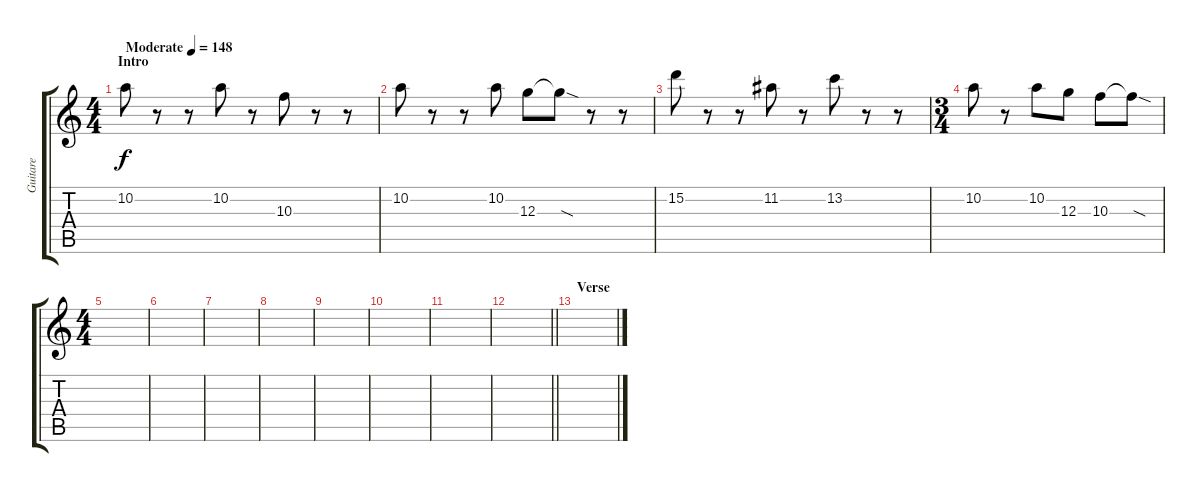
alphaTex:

\track ("Guitare" "Guitare") {instrument overdrivenguitar}
\staff {score tabs}
\tuning (E4 B3 G3 D3 A2 D2) {hide}
\ts (4 4)
\section ("" "Intro")
\tempo (148 "Moderate")
\clef g2
\ks c
10.2.8{dy f instrument overdrivenguitar} r.8 r.8 10.2.8 r.8 10.3.8 r.8 r.8 |
10.2.8 r.8 r.8 10.2.8 12.3.8 12.3{sod t}.8 r.8 r.8 |
15.2.8 r.8 r.8 11.2.8 r.8 13.2.8 r.8 r.8 |
\ts (3 4)
10.2.8 r.8 10.2.8 12.3.8 10.3.8 10.3{sod t}.8 |
\ts (4 4)
|
|
|
|
|
|
|
\barLineRight lightlight
|
\section ("" "Verse")
